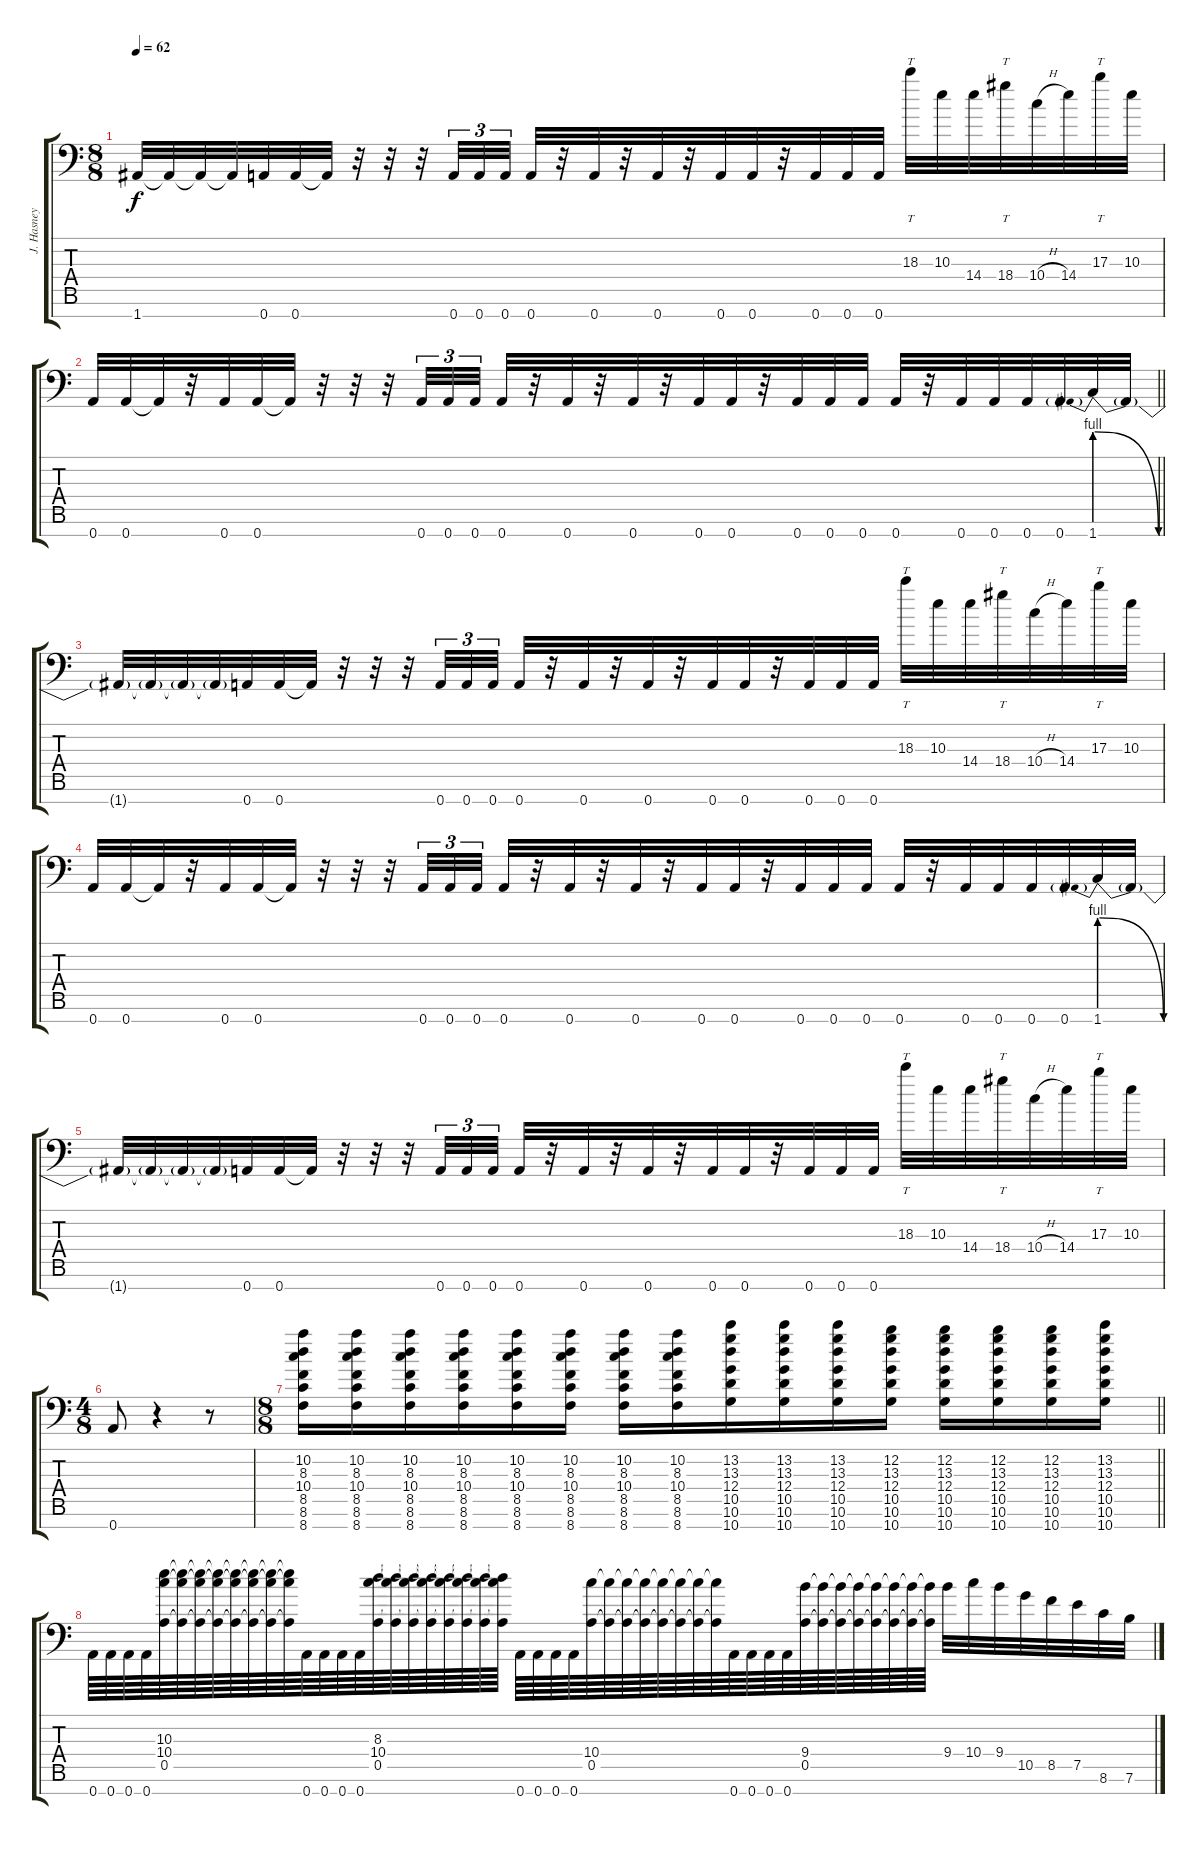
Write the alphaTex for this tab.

\track ("J. Hasney" "J. Hasney") {instrument distortionguitar}
\staff {score tabs}
\tuning (E4 B3 Gb3 D3 A2 E2 A1) {hide}
\ts (8 8)
\tempo 62
\clef f4
\ks aminor
1.7{t}.32{dy f} 1.7{t}.32 1.7{t}.32 1.7{t}.32 0.7.32 0.7.32 0.7{t}.32 r.32 r.32 r.32 0.7.32{tu (3 2)} 0.7.32{tu (3 2)} 0.7.32{tu (3 2)} 0.7.32 r.32 0.7.32 r.32 0.7.32 r.32 0.7.32 0.7.32 r.32 0.7.32 0.7.32 0.7.32 18.3.32{tt} 10.3.32 14.4.32 18.4.32{tt} 10.4{h}.32 14.4.32 17.3.32{tt} 10.3.32 |
\barLineRight lightlight
0.7.32 0.7.32 0.7{t}.32 r.32 0.7.32 0.7.32 0.7{t}.32 r.32 r.32 r.32 0.7.32{tu (3 2)} 0.7.32{tu (3 2)} 0.7.32{tu (3 2)} 0.7.32 r.32 0.7.32 r.32 0.7.32 r.32 0.7.32 0.7.32 r.32 0.7.32 0.7.32 0.7.32 0.7.32 r.32 0.7.32 0.7.32 0.7.32 0.7.32 1.7{be (prebendrelease 0 4 60 0)}.32 1.7{t}.32 |
1.7{t}.32 1.7{t}.32 1.7{t}.32 1.7{t}.32 0.7.32 0.7.32 0.7{t}.32 r.32 r.32 r.32 0.7.32{tu (3 2)} 0.7.32{tu (3 2)} 0.7.32{tu (3 2)} 0.7.32 r.32 0.7.32 r.32 0.7.32 r.32 0.7.32 0.7.32 r.32 0.7.32 0.7.32 0.7.32 18.3.32{tt} 10.3.32 14.4.32 18.4.32{tt} 10.4{h}.32 14.4.32 17.3.32{tt} 10.3.32 |
0.7.32 0.7.32 0.7{t}.32 r.32 0.7.32 0.7.32 0.7{t}.32 r.32 r.32 r.32 0.7.32{tu (3 2)} 0.7.32{tu (3 2)} 0.7.32{tu (3 2)} 0.7.32 r.32 0.7.32 r.32 0.7.32 r.32 0.7.32 0.7.32 r.32 0.7.32 0.7.32 0.7.32 0.7.32 r.32 0.7.32 0.7.32 0.7.32 0.7.32 1.7{be (prebendrelease 0 4 60 0)}.32 1.7{t}.32 |
1.7{t}.32 1.7{t}.32 1.7{t}.32 1.7{t}.32 0.7.32 0.7.32 0.7{t}.32 r.32 r.32 r.32 0.7.32{tu (3 2)} 0.7.32{tu (3 2)} 0.7.32{tu (3 2)} 0.7.32 r.32 0.7.32 r.32 0.7.32 r.32 0.7.32 0.7.32 r.32 0.7.32 0.7.32 0.7.32 18.3.32{tt} 10.3.32 14.4.32 18.4.32{tt} 10.4{h}.32 14.4.32 17.3.32{tt} 10.3.32 |
\ts (4 8)
0.7.8 r.4 r.8 |
\ts (8 8)
\barLineRight lightlight
(10.2 8.3 10.4 8.5 8.6 8.7).16{volume 10 balance 13} (10.2 8.3 10.4 8.5 8.6 8.7).16 (10.2 8.3 10.4 8.5 8.6 8.7).16 (10.2 8.3 10.4 8.5 8.6 8.7).16 (10.2 8.3 10.4 8.5 8.6 8.7).16 (10.2 8.3 10.4 8.5 8.6 8.7).16 (10.2 8.3 10.4 8.5 8.6 8.7).16 (10.2 8.3 10.4 8.5 8.6 8.7).16 (13.2 13.3 12.4 10.5 10.6 10.7).16 (13.2 13.3 12.4 10.5 10.6 10.7).16 (13.2 13.3 12.4 10.5 10.6 10.7).16 (12.2 13.3 12.4 10.5 10.6 10.7).16 (12.2 13.3 12.4 10.5 10.6 10.7).16 (12.2 13.3 12.4 10.5 10.6 10.7).16 (12.2 13.3 12.4 10.5 10.6 10.7).16 (13.2 13.3 12.4 10.5 10.6 10.7).16 |
0.7.64 0.7.64 0.7.64 0.7.64 (10.3 10.4 0.5).64 (10.3{t} 10.4{t} 0.5{t}).64 (10.3{t} 10.4{t} 0.5{t}).64 (10.3{t} 10.4{t} 0.5{t}).64 (10.3{t} 10.4{t} 0.5{t}).64 (10.3{t} 10.4{t} 0.5{t}).64 (10.3{t} 10.4{t} 0.5{t}).64 (10.3{t} 10.4{t} 0.5{t}).64 0.7.64 0.7.64 0.7.64 0.7.64 (8.3 10.4 0.5).64 (8.3{t} 10.4{t} 0.5{t}).64 (8.3{t} 10.4{t} 0.5{t}).64 (8.3{t} 10.4{t} 0.5{t}).64 (8.3{t} 10.4{t} 0.5{t}).64 (8.3{t} 10.4{t} 0.5{t}).64 (8.3{t} 10.4{t} 0.5{t}).64 (8.3{t} 10.4{t} 0.5{t}).64 0.7.64 0.7.64 0.7.64 0.7.64 (10.4 0.5).64 (10.4{t} 0.5{t}).64 (10.4{t} 0.5{t}).64 (10.4{t} 0.5{t}).64 (10.4{t} 0.5{t}).64 (10.4{t} 0.5{t}).64 (10.4{t} 0.5{t}).64 (10.4{t} 0.5{t}).64 0.7.64 0.7.64 0.7.64 0.7.64 (9.4 0.5).64 (9.4{t} 0.5{t}).64 (9.4{t} 0.5{t}).64 (9.4{t} 0.5{t}).64 (9.4{t} 0.5{t}).64 (9.4{t} 0.5{t}).64 (9.4{t} 0.5{t}).64 (9.4{t} 0.5{t}).64 9.4.32 10.4.32 9.4.32 10.5.32 8.5.32 7.5.32 8.6.32 7.6.32
